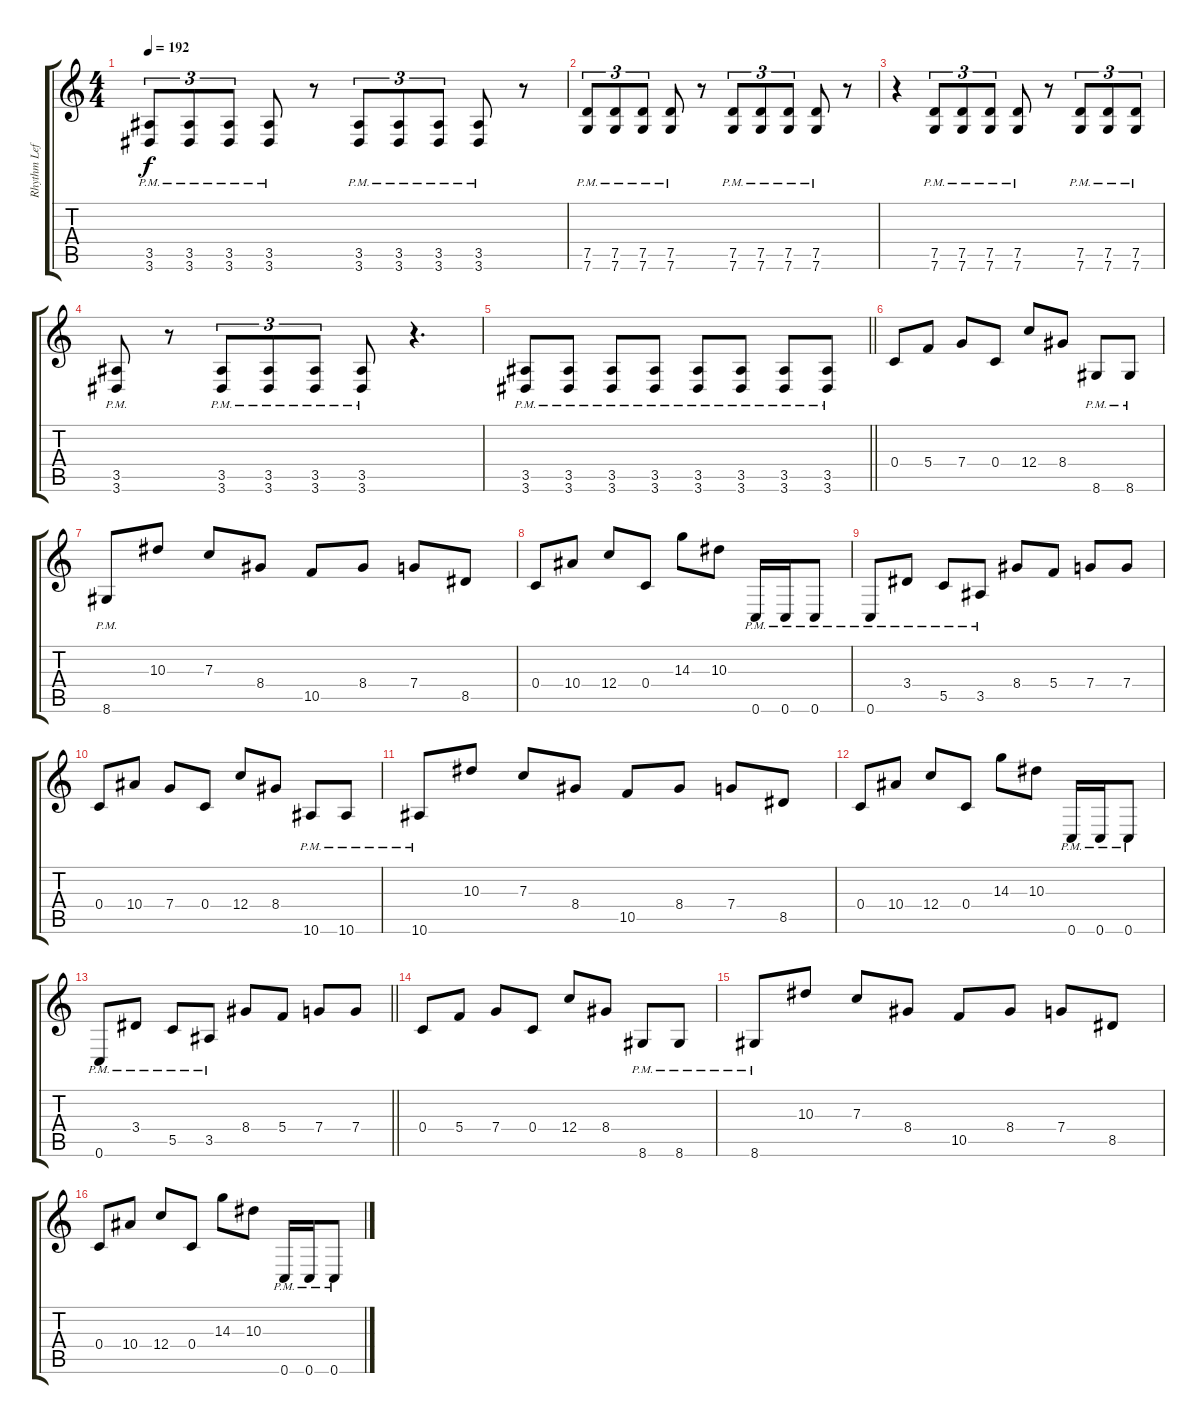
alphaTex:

\track ("Rhythm Left" "Rhythm Lef") {instrument distortionguitar}
\staff {score tabs}
\tuning (D4 A3 F3 C3 G2 C2) {hide}
\ts (4 4)
\tempo 192
\clef g2
\ks c
(3.5{pm} 3.6{pm}).8{tu (3 2) dy f} (3.5{pm} 3.6{pm}).8{tu (3 2)} (3.5{pm} 3.6{pm}).8{tu (3 2)} (3.5{pm} 3.6{pm}).8 r.8 (3.5{pm} 3.6{pm}).8{tu (3 2)} (3.5{pm} 3.6{pm}).8{tu (3 2)} (3.5{pm} 3.6{pm}).8{tu (3 2)} (3.5{pm} 3.6{pm}).8 r.8 |
(7.5{pm} 7.6{pm}).8{tu (3 2)} (7.5{pm} 7.6{pm}).8{tu (3 2)} (7.5{pm} 7.6{pm}).8{tu (3 2)} (7.5{pm} 7.6{pm}).8 r.8 (7.5{pm} 7.6{pm}).8{tu (3 2)} (7.5{pm} 7.6{pm}).8{tu (3 2)} (7.5{pm} 7.6{pm}).8{tu (3 2)} (7.5{pm} 7.6{pm}).8 r.8 |
r.4 (7.5{pm} 7.6{pm}).8{tu (3 2)} (7.5{pm} 7.6{pm}).8{tu (3 2)} (7.5{pm} 7.6{pm}).8{tu (3 2)} (7.5{pm} 7.6{pm}).8 r.8 (7.5{pm} 7.6{pm}).8{tu (3 2)} (7.5{pm} 7.6{pm}).8{tu (3 2)} (7.5{pm} 7.6{pm}).8{tu (3 2)} |
(3.5{pm} 3.6{pm}).8 r.8 (3.5{pm} 3.6{pm}).8{tu (3 2)} (3.5{pm} 3.6{pm}).8{tu (3 2)} (3.5{pm} 3.6{pm}).8{tu (3 2)} (3.5{pm} 3.6{pm}).8 r.4{d} |
\barLineRight lightlight
(3.5{pm} 3.6{pm}).8 (3.5{pm} 3.6{pm}).8 (3.5{pm} 3.6{pm}).8 (3.5{pm} 3.6{pm}).8 (3.5{pm} 3.6{pm}).8 (3.5{pm} 3.6{pm}).8 (3.5{pm} 3.6{pm}).8 (3.5{pm} 3.6{pm}).8 |
\section ("" "")
0.4.8 5.4.8 7.4.8 0.4.8 12.4.8 8.4.8 8.6{pm}.8 8.6{pm}.8 |
8.6{pm}.8 10.3.8 7.3.8 8.4.8 10.5.8 8.4.8 7.4.8 8.5.8 |
0.4.8 10.4.8 12.4.8 0.4.8 14.3.8 10.3.8 0.6{pm}.16 0.6{pm}.16 0.6{pm}.8 |
0.6{pm}.8 3.4{pm}.8 5.5{pm}.8 3.5{pm}.8 8.4.8 5.4.8 7.4.8 7.4.8 |
0.4.8 10.4.8 7.4.8 0.4.8 12.4.8 8.4.8 10.6{pm}.8 10.6{pm}.8 |
10.6{pm}.8 10.3.8 7.3.8 8.4.8 10.5.8 8.4.8 7.4.8 8.5.8 |
0.4.8 10.4.8 12.4.8 0.4.8 14.3.8 10.3.8 0.6{pm}.16 0.6{pm}.16 0.6{pm}.8 |
\barLineRight lightlight
0.6{pm}.8 3.4{pm}.8 5.5{pm}.8 3.5{pm}.8 8.4.8 5.4.8 7.4.8 7.4.8 |
\section ("" "")
0.4.8 5.4.8 7.4.8 0.4.8 12.4.8 8.4.8 8.6{pm}.8 8.6{pm}.8 |
8.6{pm}.8 10.3.8 7.3.8 8.4.8 10.5.8 8.4.8 7.4.8 8.5.8 |
0.4.8 10.4.8 12.4.8 0.4.8 14.3.8 10.3.8 0.6{pm}.16 0.6{pm}.16 0.6{pm}.8
